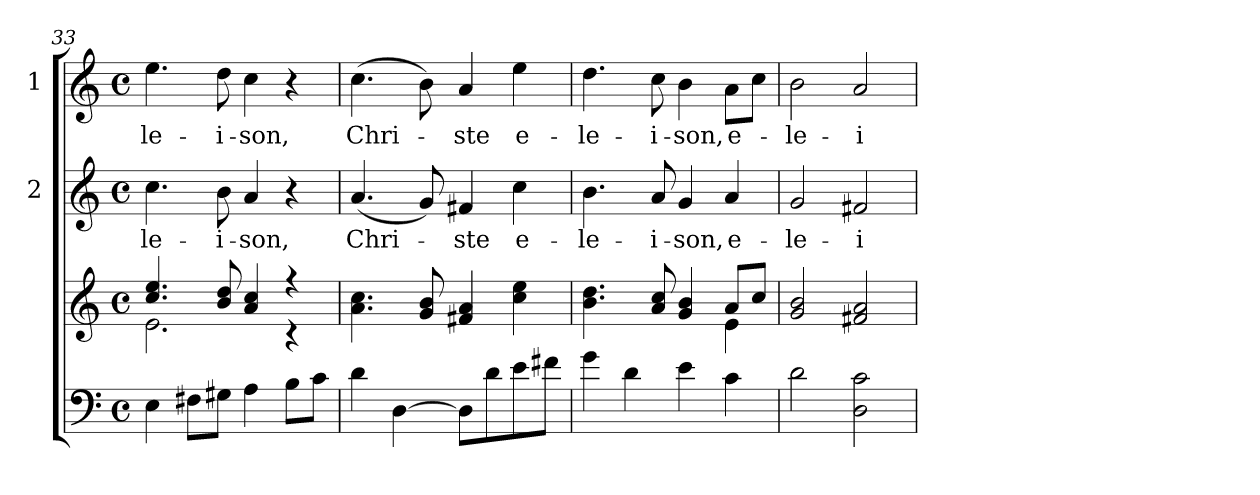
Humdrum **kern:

**kern	**kern	**kern	**text	**kern	**text
*part3	*part3	*part2	*part2	*part1	*part1
*staff4	*staff3	*staff2	*staff2	*staff1	*staff1
*	*	*I"2	*	*I"1	*
*clefF4	*clefG2	*clefG2	*	*clefG2	*
*k[]	*k[]	*k[]	*	*k[]	*
*C:	*C:	*C:	*	*C:	*
*M4/4	*M4/4	*M4/4	*	*M4/4	*
*met(c)	*met(c)	*met(c)	*	*met(c)	*
=33	=33	=33	=33	=33	=33
*	*^	*	*	*	*
!	!	!	!	!LO:LY:b	!	!LO:LY:b
4E\	4.cc/ 4.ee/	2.e\	4.cc\	-le-	4.ee\	-le-
8F#X\L	.	.	.	.	.	.
!	!	!	!	!LO:LY:b	!	!LO:LY:b
8G#X\J	8b/ 8dd/	.	8b\	-i-	8dd\	-i-
!	!	!	!	!LO:LY:b	!	!LO:LY:b
4A\	4a/ 4cc/	.	4a/	-son,	4cc\	-son,
8B\L	4r	4r	4r	.	4r	.
8c\J	.	.	.	.	.	.
*	*v	*v	*	*	*	*
=34	=34	=34	=34	=34	=34
!	!	!	!LO:LY:b	!	!LO:LY:b
4d\	4.a\ 4.cc\	(<4.a/	Chri-	(>4.cc\	Chri-
[4D\	.	.	.	.	.
.	8g/ 8b/	8g/)	.	8b\)	.
!	!	!	!LO:LY:b	!	!LO:LY:b
8D\L]	4f#X/ 4a/	4f#X/	-ste	4a/	-ste
8d\	.	.	.	.	.
!	!	!	!LO:LY:b	!	!LO:LY:b
8e\	4cc\ 4ee\	4cc\	e-	4ee\	e-
8f#X\J	.	.	.	.	.
=35	=35	=35	=35	=35	=35
*	*^	*	*	*	*
!	!	!	!	!LO:LY:b	!	!LO:LY:b
4g\	4.b\ 4.dd\	2.ryy	4.b\	-le-	4.dd\	-le-
4d\	.	.	.	.	.	.
!	!	!	!	!LO:LY:b	!	!LO:LY:b
.	8a/ 8cc/	.	8a/	-i-	8cc\	-i-
!	!	!	!	!LO:LY:b	!	!LO:LY:b
4e\	4g/ 4b/	.	4g/	-son,	4b\	-son,
!	!	!	!	!LO:LY:b	!	!LO:LY:b
4c\	8a/L	4e\	4a/	e-	8a\L	e-
.	8cc/J	.	.	.	8cc\J	.
*	*v	*v	*	*	*	*
=36	=36	=36	=36	=36	=36
!	!	!	!LO:LY:b	!	!LO:LY:b
2d\	2g/ 2b/	2g/	-le-	2b\	-le-
!	!	!	!LO:LY:b	!	!LO:LY:b
2D\ 2c\	2f#X/ 2a/	2f#X/	-i-	2a/	-i-
=	=	=	=	=	=
*-	*-	*-	*-	*-	*-
